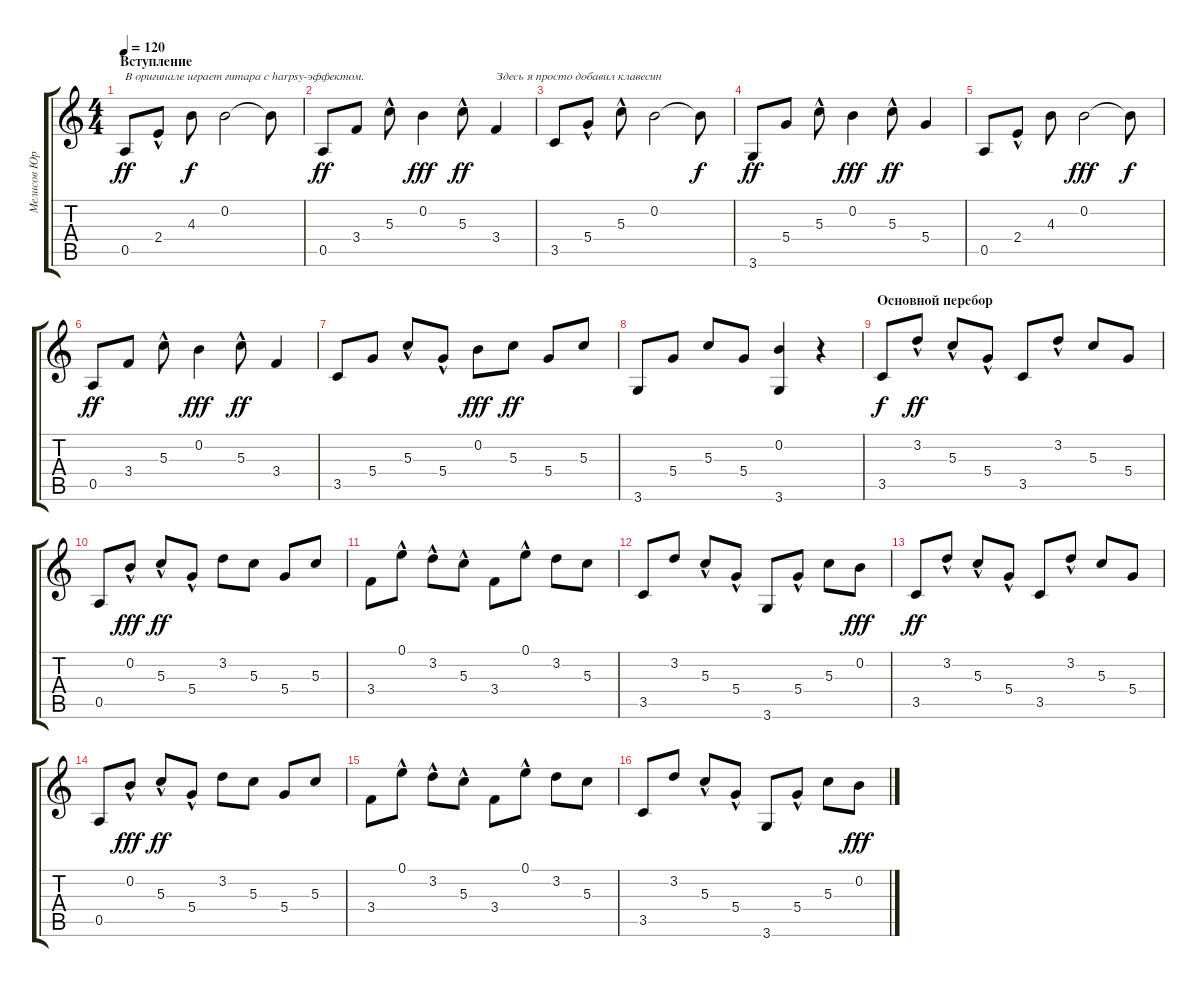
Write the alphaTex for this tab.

\track ("Мелисов Юрий" "Мелисов Юр") {instrument acousticguitarsteel}
\staff {score tabs}
\tuning (E4 B3 G3 D3 A2 E2) {hide}
\ts (4 4)
\section ("" "Вступление")
\tempo 120
\clef g2
\ks c
0.5.8{txt "В оригинале играет гитара с harpsy-эффектом." dy ff instrument acousticguitarsteel} 2.4{hac}.8 4.3.8{dy f} 0.2.2 0.2{t}.8 |
0.5.8{dy ff} 3.4.8 5.3{hac}.8 0.2.4{dy fff} 5.3{hac}.8{dy ff} 3.4.4{txt "Здесь я просто добавил клавесин"} |
3.5.8 5.4{hac}.8 5.3{hac}.8 0.2.2 0.2{t}.8{dy f} |
3.6.8{dy ff} 5.4.8 5.3{hac}.8 0.2.4{dy fff} 5.3{hac}.8{dy ff} 5.4.4 |
0.5.8 2.4{hac}.8 4.3.8 0.2.2{dy fff} 0.2{t}.8{dy f} |
0.5.8{dy ff} 3.4.8 5.3{hac}.8 0.2.4{dy fff} 5.3{hac}.8{dy ff} 3.4.4 |
3.5.8 5.4.8 5.3{hac}.8 5.4{hac}.8 0.2.8{dy fff} 5.3.8{dy ff} 5.4.8 5.3.8 |
3.6.8 5.4.8 5.3.8 5.4.8 (0.2 3.6).4 r.4 |
\section ("" "Основной перебор")
3.5.8{dy f} 3.2{hac}.8{dy ff} 5.3{hac}.8 5.4{hac}.8 3.5.8 3.2{hac}.8 5.3.8 5.4.8 |
0.5.8 0.2{hac}.8{dy fff} 5.3{hac}.8{dy ff} 5.4{hac}.8 3.2.8 5.3.8 5.4.8 5.3.8 |
3.4.8 0.1{hac}.8 3.2{hac}.8 5.3{hac}.8 3.4.8 0.1{hac}.8 3.2.8 5.3.8 |
3.5.8 3.2.8 5.3{hac}.8 5.4{hac}.8 3.6.8 5.4{hac}.8 5.3.8 0.2.8{dy fff} |
3.5.8{dy ff} 3.2{hac}.8 5.3{hac}.8 5.4{hac}.8 3.5.8 3.2{hac}.8 5.3.8 5.4.8 |
0.5.8 0.2{hac}.8{dy fff} 5.3{hac}.8{dy ff} 5.4{hac}.8 3.2.8 5.3.8 5.4.8 5.3.8 |
3.4.8 0.1{hac}.8 3.2{hac}.8 5.3{hac}.8 3.4.8 0.1{hac}.8 3.2.8 5.3.8 |
3.5.8 3.2.8 5.3{hac}.8 5.4{hac}.8 3.6.8 5.4{hac}.8 5.3.8 0.2.8{dy fff}
